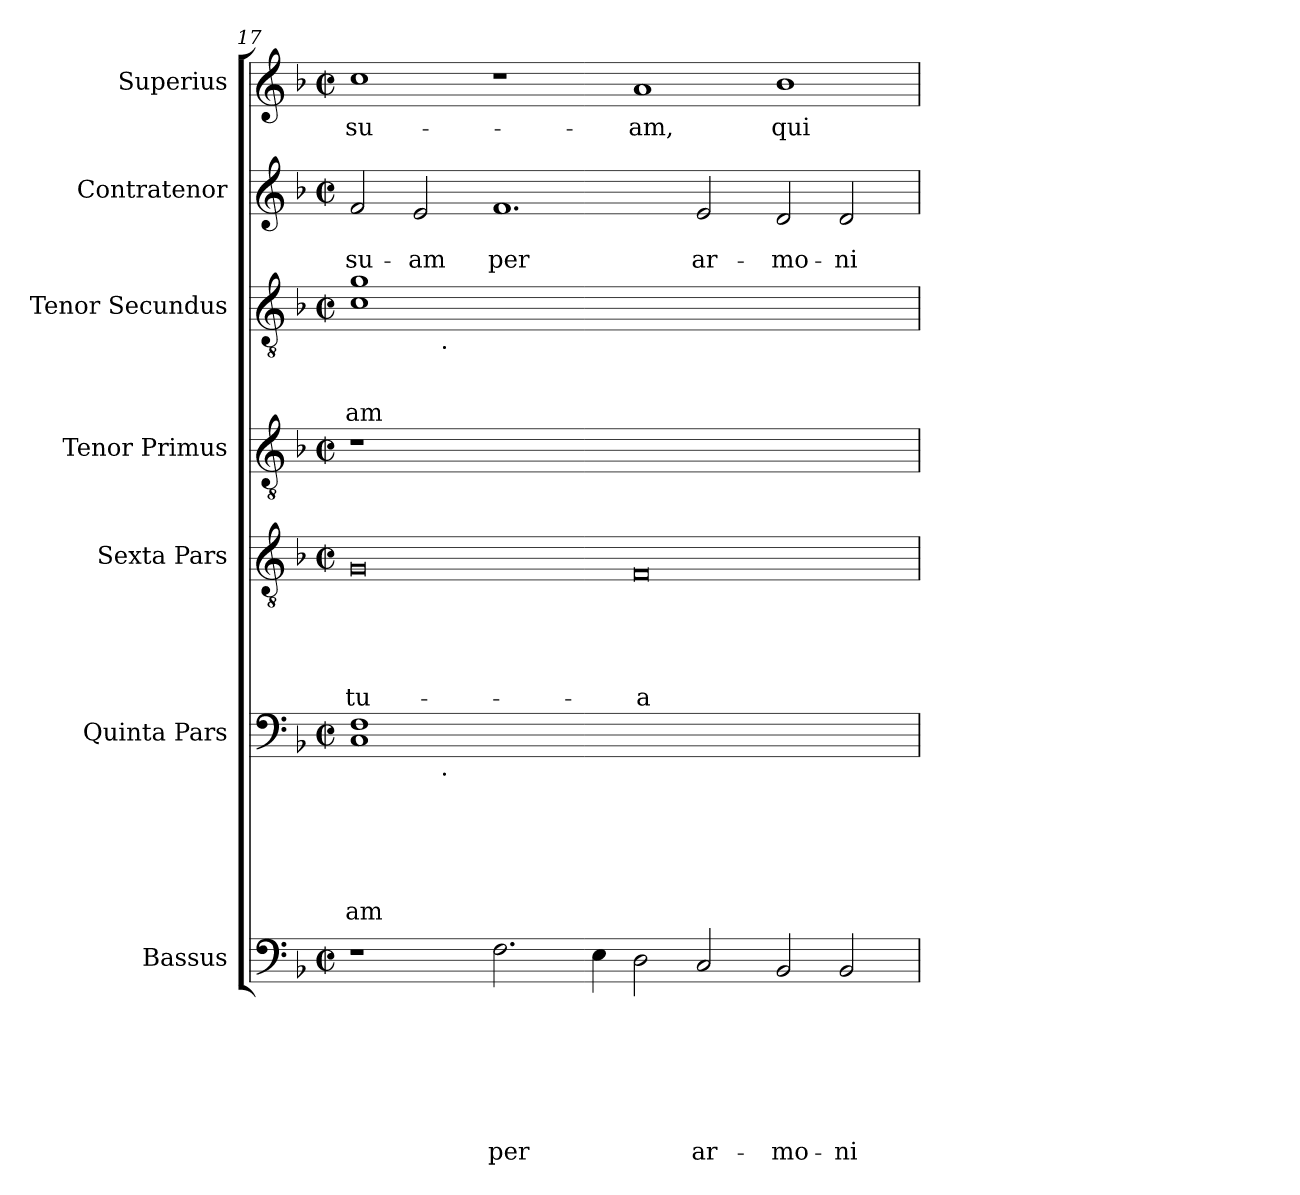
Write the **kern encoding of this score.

**kern	**text	**text	**text	**text	**text	**text	**text	**kern	**text	**text	**text	**text	**text	**text	**kern	**text	**text	**text	**text	**text	**kern	**kern	**text	**text	**text	**kern	**text	**text	**kern	**text
*part7	*part7	*part7	*part7	*part7	*part7	*part7	*part7	*part6	*part6	*part6	*part6	*part6	*part6	*part6	*part5	*part5	*part5	*part5	*part5	*part5	*part4	*part3	*part3	*part3	*part3	*part2	*part2	*part2	*part1	*part1
*staff7	*staff7	*staff7	*staff7	*staff7	*staff7	*staff7	*staff7	*staff6	*staff6	*staff6	*staff6	*staff6	*staff6	*staff6	*staff5	*staff5	*staff5	*staff5	*staff5	*staff5	*staff4	*staff3	*staff3	*staff3	*staff3	*staff2	*staff2	*staff2	*staff1	*staff1
*I"Bassus	*	*	*	*	*	*	*	*I"Quinta Pars	*	*	*	*	*	*	*I"Sexta Pars	*	*	*	*	*	*I"Tenor Primus	*I"Tenor Secundus	*	*	*	*I"Contratenor	*	*	*I"Superius	*
*clefF4	*	*	*	*	*	*	*	*clefF4	*	*	*	*	*	*	*clefGv2	*	*	*	*	*	*clefGv2	*clefGv2	*	*	*	*clefG2	*	*	*clefG2	*
*k[b-]	*	*	*	*	*	*	*	*k[b-]	*	*	*	*	*	*	*k[b-]	*	*	*	*	*	*k[b-]	*k[b-]	*	*	*	*k[b-]	*	*	*k[b-]	*
*F:	*	*	*	*	*	*	*	*F:	*	*	*	*	*	*	*F:	*	*	*	*	*	*F:	*F:	*	*	*	*F:	*	*	*F:	*
*M2/2	*	*	*	*	*	*	*	*M2/2	*	*	*	*	*	*	*M2/2	*	*	*	*	*	*M2/2	*M2/2	*	*	*	*M2/2	*	*	*M2/2	*
*met(c|)	*	*	*	*	*	*	*	*met(c|)	*	*	*	*	*	*	*met(c|)	*	*	*	*	*	*met(c|)	*met(c|)	*	*	*	*met(c|)	*	*	*met(c|)	*
=17	=17	=17	=17	=17	=17	=17	=17	=17	=17	=17	=17	=17	=17	=17	=17	=17	=17	=17	=17	=17	=17	=17	=17	=17	=17	=17	=17	=17	=17	=17
!	!	!	!	!	!	!	!	!	!	!	!	!	!	!LO:LY:b	!	!	!	!	!	!LO:LY:b	!	!	!	!	!LO:LY:b	!	!	!LO:LY:b	!	!LO:LY:b
*	*	*	*	*	*	*	*	*^	*	*	*	*	*	*	*	*	*	*	*	*	*	*^	*	*	*	*	*	*	*	*
1r	.	.	.	.	.	.	.	1C 1F	2ryy	.	.	.	.	.	-am	0G	.	.	.	.	-tu-	1r	1c 1g	2ryy	.	.	-am	2f/	.	su-	1cc	su-
!	!	!	!	!	!	!	!	!	!	!	!	!	!	!	!	!	!	!	!	!	!	!	!	!	!	!	!	!	!	!LO:LY:b:rj	!	!
.	.	.	.	.	.	.	.	.	8ryy	.	.	.	.	.	.	.	.	.	.	.	.	.	.	8ryy	.	.	.	2e/	.	-am	.	.
!	!	!	!	!	!	!	!	!	!	!	!	!	!	!	!	!	!	!	!	!	!	!	!	!LO:TX:b:t=.	!	!	!	!	!	!	!	!
!	!	!	!	!	!	!	!	!	!LO:TX:b:t=.	!	!	!	!	!	!	!	!	!	!	!	!	!	!	!	!	!	!	!	!	!	!	!
.	.	.	.	.	.	.	.	.	1ryy	.	.	.	.	.	.	.	.	.	.	.	.	.	.	1ryy	.	.	.	.	.	.	.	.
!	!	!	!	!	!	!	!LO:LY:b	!	!	!	!	!	!	!	!	!	!	!	!	!	!	!	!	!	!	!	!	!	!	!LO:LY:b	!	!
2.F\	.	.	.	.	.	.	per	0.ryy	.	.	.	.	.	.	.	.	.	.	.	.	.	0.ryy	0.ryy	.	.	.	.	1.f	.	per	1r	.
.	.	.	.	.	.	.	.	.	1ryy	.	.	.	.	.	.	.	.	.	.	.	.	.	.	1ryy	.	.	.	.	.	.	.	.
4E\	.	.	.	.	.	.	.	.	.	.	.	.	.	.	.	.	.	.	.	.	.	.	.	.	.	.	.	.	.	.	.	.
!	!	!	!	!	!	!	!	!	!	!	!	!	!	!	!	!	!	!	!	!	!LO:LY:b	!	!	!	!	!	!	!	!	!	!	!LO:LY:b
2D\	.	.	.	.	.	.	.	.	.	.	.	.	.	.	.	0F	.	.	.	.	-a	.	.	.	.	.	.	.	.	.	1a	-am,
!	!	!	!	!	!	!	!LO:LY:b	!	!	!	!	!	!	!	!	!	!	!	!	!	!	!	!	!	!	!	!	!	!	!LO:LY:b	!	!
2C/	.	.	.	.	.	.	ar-	.	.	.	.	.	.	.	.	.	.	.	.	.	.	.	.	.	.	.	.	2e/	.	ar-	.	.
.	.	.	.	.	.	.	.	.	1ryy	.	.	.	.	.	.	.	.	.	.	.	.	.	.	1ryy	.	.	.	.	.	.	.	.
!	!	!	!	!	!	!	!LO:LY:b	!	!	!	!	!	!	!	!	!	!	!	!	!	!	!	!	!	!	!	!	!	!	!LO:LY:b	!	!LO:LY:b
2BB-/	.	.	.	.	.	.	-mo-	.	.	.	.	.	.	.	.	.	.	.	.	.	.	.	.	.	.	.	.	2d/	.	-mo-	1b-	qui
!	!	!	!	!	!	!	!LO:LY:b:rj	!	!	!	!	!	!	!	!	!	!	!	!	!	!	!	!	!	!	!	!	!	!	!LO:LY:b:rj	!	!
2BB-/	.	.	.	.	.	.	-ni-	.	.	.	.	.	.	.	.	.	.	.	.	.	.	.	.	.	.	.	.	2d/	.	-ni-	.	.
.	.	.	.	.	.	.	.	.	4.ryy	.	.	.	.	.	.	.	.	.	.	.	.	.	.	4.ryy	.	.	.	.	.	.	.	.
*	*	*	*	*	*	*	*	*v	*v	*	*	*	*	*	*	*	*	*	*	*	*	*	*v	*v	*	*	*	*	*	*	*	*
=	=	=	=	=	=	=	=	=	=	=	=	=	=	=	=	=	=	=	=	=	=	=	=	=	=	=	=	=	=	=
*-	*-	*-	*-	*-	*-	*-	*-	*-	*-	*-	*-	*-	*-	*-	*-	*-	*-	*-	*-	*-	*-	*-	*-	*-	*-	*-	*-	*-	*-	*-
